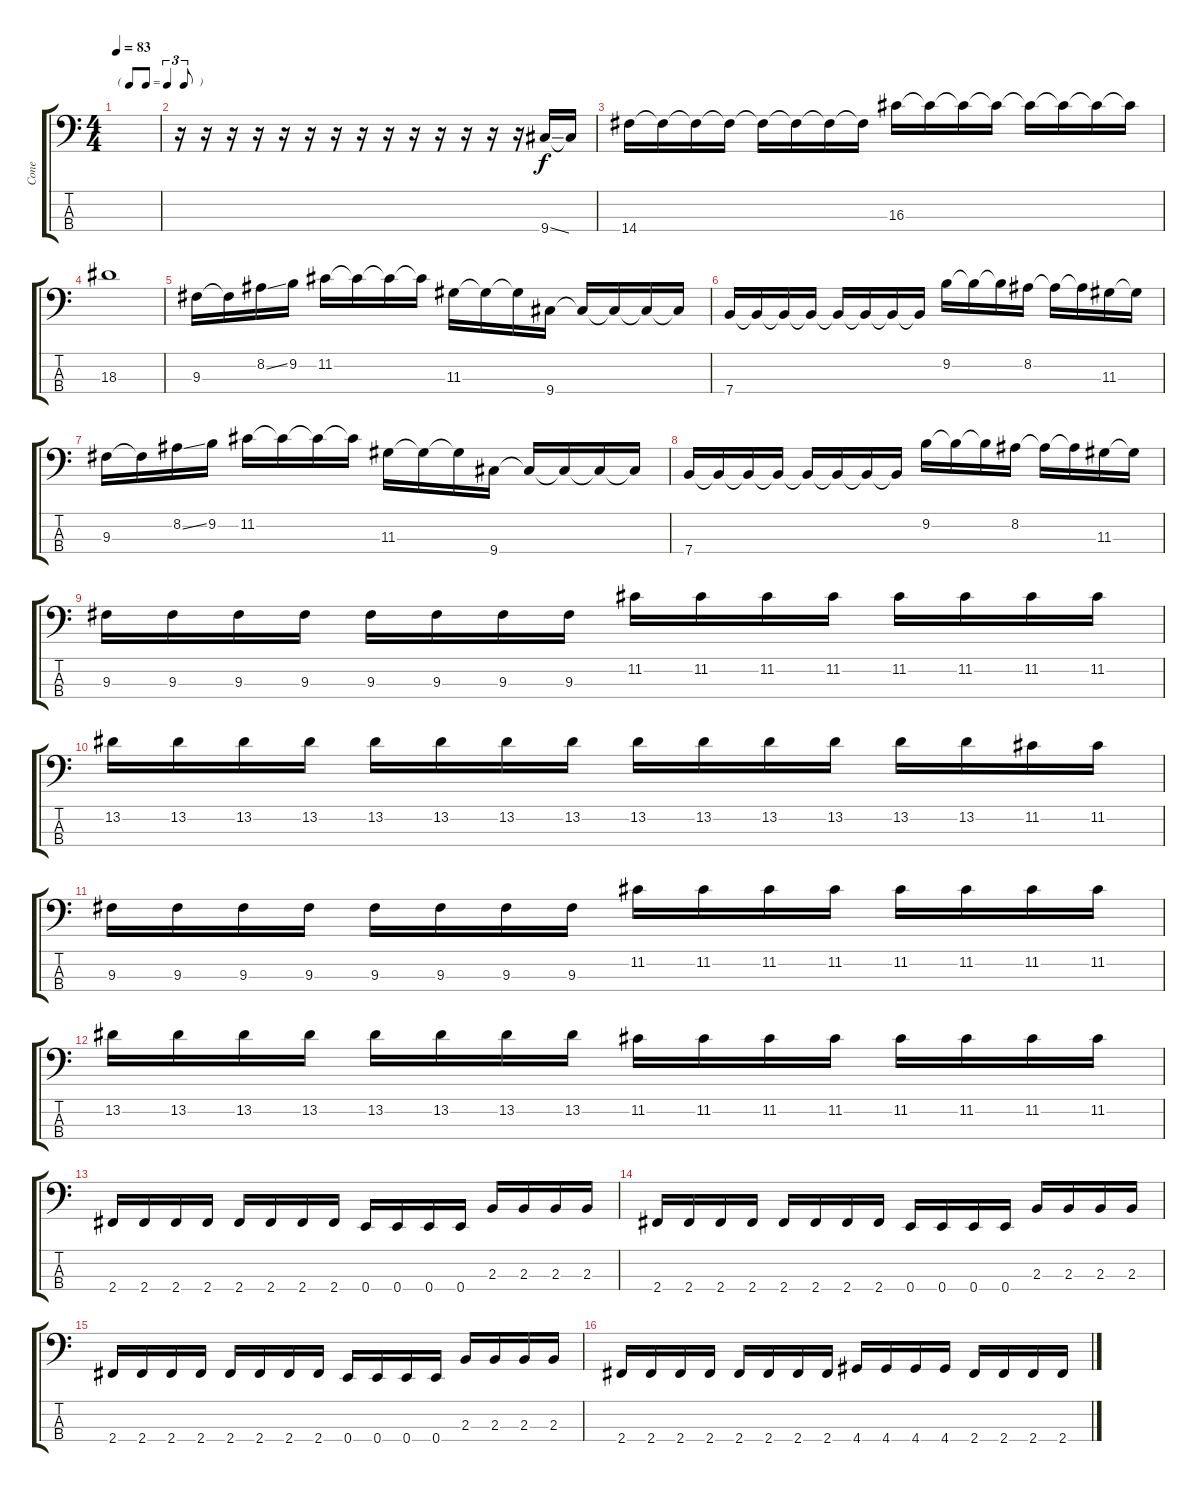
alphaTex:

\track ("Cone" "Cone") {instrument electricbasspick}
\staff {score tabs}
\tuning (G2 D2 A1 E1) {hide}
\ts (4 4)
\tf triplet8th
\tempo 83
\clef f4
\ks c
|
r.16 r.16 r.16 r.16 r.16 r.16 r.16 r.16 r.16 r.16 r.16 r.16 r.16 r.16 9.4{ss}.16 9.4{t}.16 |
14.4.16 14.4{t}.16 14.4{t}.16 14.4{t}.16 14.4{t}.16 14.4{t}.16 14.4{t}.16 14.4{t}.16 16.3.16 16.3{t}.16 16.3{t}.16 16.3{t}.16 16.3{t}.16 16.3{t}.16 16.3{t}.16 16.3{t}.16 |
18.3.1 |
9.3.16 9.3{t}.16 8.2{ss}.16 9.2.16 11.2.16 11.2{t}.16 11.2{t}.16 11.2{t}.16 11.3.16 11.3{t}.16 11.3{t}.16 9.4.16 9.4{t}.16 9.4{t}.16 9.4{t}.16 9.4{t}.16 |
7.4.16 7.4{t}.16 7.4{t}.16 7.4{t}.16 7.4{t}.16 7.4{t}.16 7.4{t}.16 7.4{t}.16 9.2.16 9.2{t}.16 9.2{t}.16 8.2.16 8.2{t}.16 8.2{t}.16 11.3.16 11.3{t}.16 |
9.3.16 9.3{t}.16 8.2{ss}.16 9.2.16 11.2.16 11.2{t}.16 11.2{t}.16 11.2{t}.16 11.3.16 11.3{t}.16 11.3{t}.16 9.4.16 9.4{t}.16 9.4{t}.16 9.4{t}.16 9.4{t}.16 |
7.4.16 7.4{t}.16 7.4{t}.16 7.4{t}.16 7.4{t}.16 7.4{t}.16 7.4{t}.16 7.4{t}.16 9.2.16 9.2{t}.16 9.2{t}.16 8.2.16 8.2{t}.16 8.2{t}.16 11.3.16 11.3{t}.16 |
9.3.16 9.3.16 9.3.16 9.3.16 9.3.16 9.3.16 9.3.16 9.3.16 11.2.16 11.2.16 11.2.16 11.2.16 11.2.16 11.2.16 11.2.16 11.2.16 |
13.2.16 13.2.16 13.2.16 13.2.16 13.2.16 13.2.16 13.2.16 13.2.16 13.2.16 13.2.16 13.2.16 13.2.16 13.2.16 13.2.16 11.2.16 11.2.16 |
9.3.16 9.3.16 9.3.16 9.3.16 9.3.16 9.3.16 9.3.16 9.3.16 11.2.16 11.2.16 11.2.16 11.2.16 11.2.16 11.2.16 11.2.16 11.2.16 |
13.2.16 13.2.16 13.2.16 13.2.16 13.2.16 13.2.16 13.2.16 13.2.16 11.2.16 11.2.16 11.2.16 11.2.16 11.2.16 11.2.16 11.2.16 11.2.16 |
2.4.16 2.4.16 2.4.16 2.4.16 2.4.16 2.4.16 2.4.16 2.4.16 0.4.16 0.4.16 0.4.16 0.4.16 2.3.16 2.3.16 2.3.16 2.3.16 |
2.4.16 2.4.16 2.4.16 2.4.16 2.4.16 2.4.16 2.4.16 2.4.16 0.4.16 0.4.16 0.4.16 0.4.16 2.3.16 2.3.16 2.3.16 2.3.16 |
2.4.16 2.4.16 2.4.16 2.4.16 2.4.16 2.4.16 2.4.16 2.4.16 0.4.16 0.4.16 0.4.16 0.4.16 2.3.16 2.3.16 2.3.16 2.3.16 |
2.4.16 2.4.16 2.4.16 2.4.16 2.4.16 2.4.16 2.4.16 2.4.16 4.4.16 4.4.16 4.4.16 4.4.16 2.4.16 2.4.16 2.4.16 2.4.16
